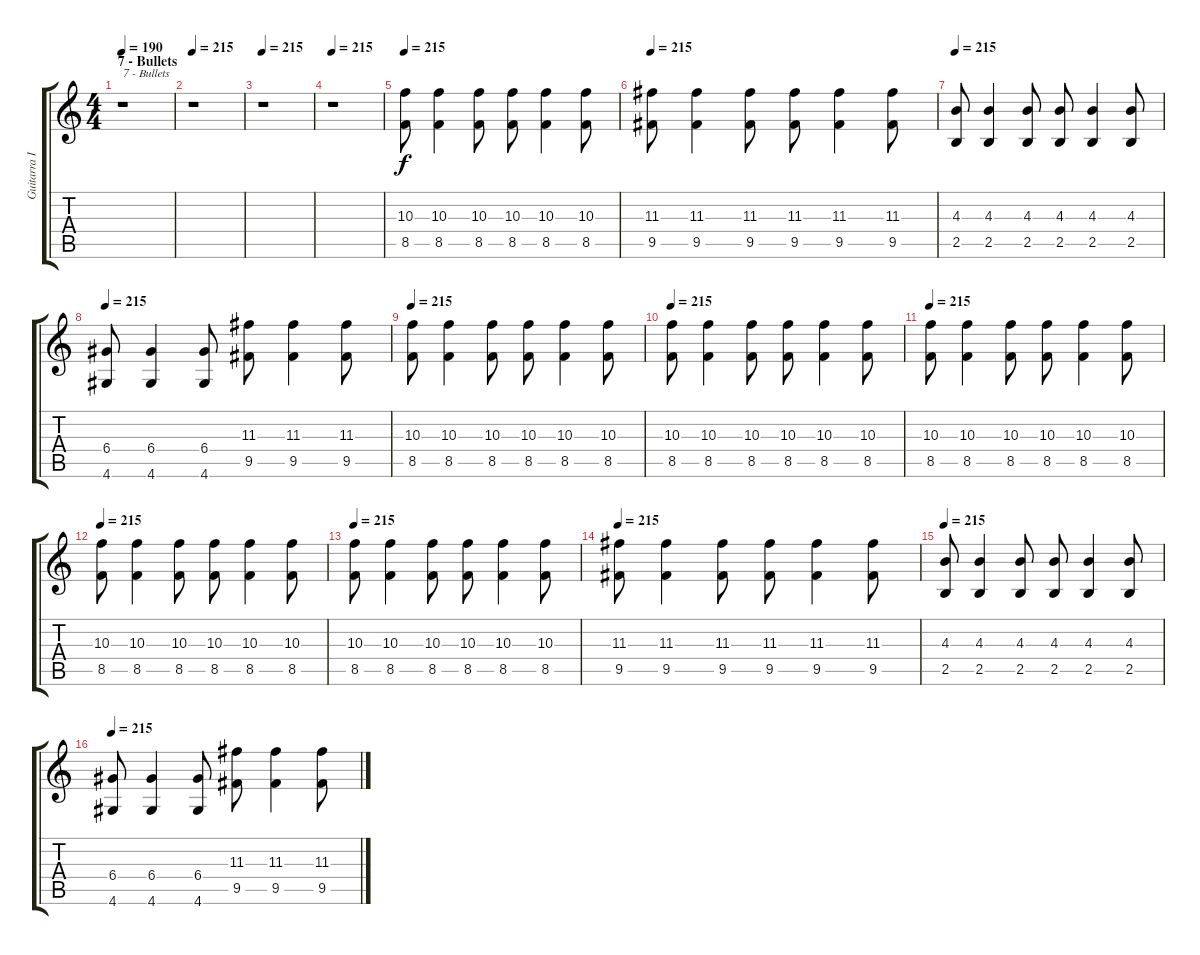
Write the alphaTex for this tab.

\track ("Guitarra I" "Guitarra I") {instrument overdrivenguitar}
\staff {score tabs}
\tuning (E4 B3 G3 D3 A2 E2) {hide}
\ts (4 4)
\section ("" "7 - Bullets")
\tempo 190
\tempo 215
\tempo 190
\clef g2
\ks c
r.1{txt "7 - Bullets" dy f instrument overdrivenguitar} |
\tempo 215
r.1 |
\tempo 215
r.1 |
\tempo 215
r.1 |
\tempo 215
(10.3 8.5).8 (10.3 8.5).4 (10.3 8.5).8 (10.3 8.5).8 (10.3 8.5).4 (10.3 8.5).8 |
\tempo 215
(11.3 9.5).8 (11.3 9.5).4 (11.3 9.5).8 (11.3 9.5).8 (11.3 9.5).4 (11.3 9.5).8 |
\tempo 215
(4.3 2.5).8 (4.3 2.5).4 (4.3 2.5).8 (4.3 2.5).8 (4.3 2.5).4 (4.3 2.5).8 |
\tempo 215
(6.4 4.6).8 (6.4 4.6).4 (6.4 4.6).8 (11.3 9.5).8 (11.3 9.5).4 (11.3 9.5).8 |
\tempo 215
(10.3 8.5).8 (10.3 8.5).4 (10.3 8.5).8 (10.3 8.5).8 (10.3 8.5).4 (10.3 8.5).8 |
\tempo 215
(10.3 8.5).8 (10.3 8.5).4 (10.3 8.5).8 (10.3 8.5).8 (10.3 8.5).4 (10.3 8.5).8 |
\tempo 215
(10.3 8.5).8 (10.3 8.5).4 (10.3 8.5).8 (10.3 8.5).8 (10.3 8.5).4 (10.3 8.5).8 |
\tempo 215
(10.3 8.5).8 (10.3 8.5).4 (10.3 8.5).8 (10.3 8.5).8 (10.3 8.5).4 (10.3 8.5).8 |
\tempo 215
(10.3 8.5).8 (10.3 8.5).4 (10.3 8.5).8 (10.3 8.5).8 (10.3 8.5).4 (10.3 8.5).8 |
\tempo 215
(11.3 9.5).8 (11.3 9.5).4 (11.3 9.5).8 (11.3 9.5).8 (11.3 9.5).4 (11.3 9.5).8 |
\tempo 215
(4.3 2.5).8 (4.3 2.5).4 (4.3 2.5).8 (4.3 2.5).8 (4.3 2.5).4 (4.3 2.5).8 |
\tempo 215
(6.4 4.6).8 (6.4 4.6).4 (6.4 4.6).8 (11.3 9.5).8 (11.3 9.5).4 (11.3 9.5).8
